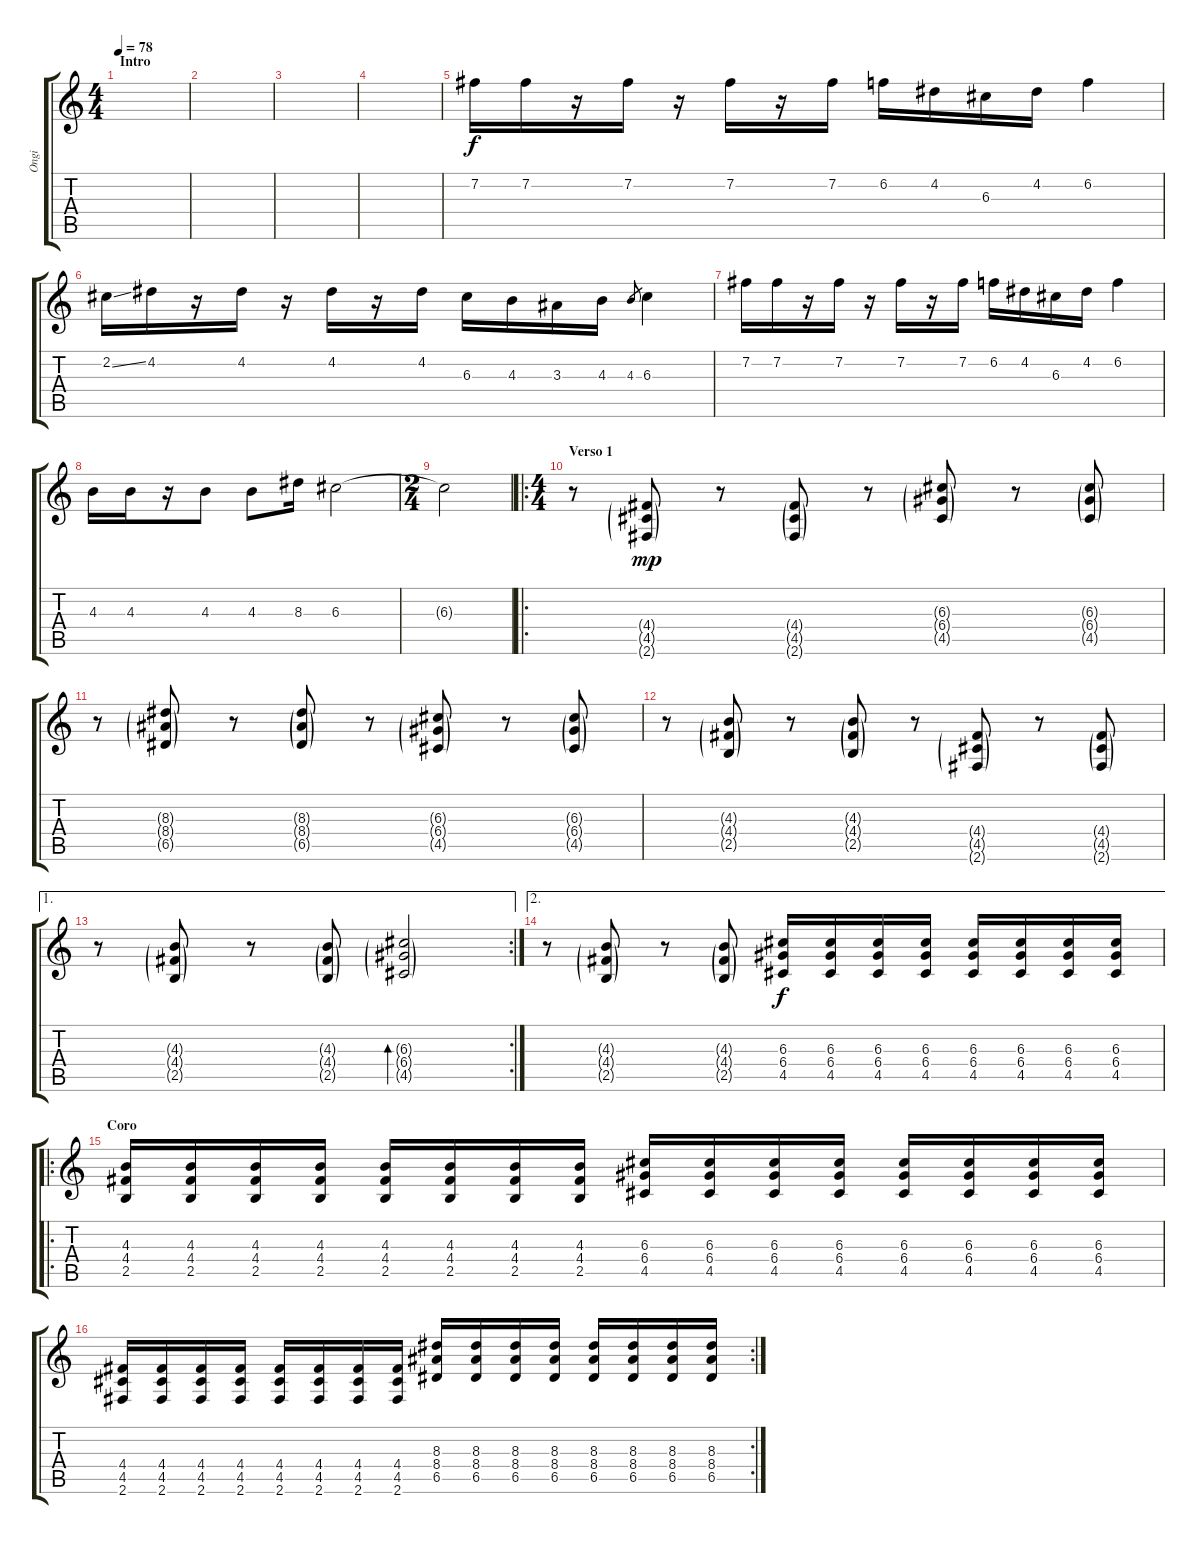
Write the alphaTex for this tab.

\track ("Ongi" "Ongi") {instrument distortionguitar}
\staff {score tabs}
\tuning (E4 B3 G3 D3 A2 E2) {hide}
\ts (4 4)
\section ("" "Intro")
\tempo 78
\clef g2
\ks c
|
|
|
|
7.2.16 7.2.16 r.16 7.2.16 r.16 7.2.16 r.16 7.2.16 6.2.16 4.2.16 6.3.16 4.2.16 6.2.4 |
2.2{ss}.16 4.2.16 r.16 4.2.16 r.16 4.2.16 r.16 4.2.16 6.3.16 4.3.16 3.3.16 4.3.16 4.3.8{gr} 6.3.4 |
7.2.16 7.2.16 r.16 7.2.16 r.16 7.2.16 r.16 7.2.16 6.2.16 4.2.16 6.3.16 4.2.16 6.2.4 |
4.3.16 4.3.16 r.16 4.3.8 4.3.8 8.3.16 6.3.2 |
\ts (2 4)
6.3{t}.2 |
\ro
\ts (4 4)
\section ("" "Verso 1")
r.8{instrument electricguitarmuted} (4.4{g} 4.5{g} 2.6{g}).8{dy mp} r.8 (4.4{g} 4.5{g} 2.6{g}).8 r.8 (6.3{g} 6.4{g} 4.5{g}).8 r.8 (6.3{g} 6.4{g} 4.5{g}).8 |
r.8 (8.3{g} 8.4{g} 6.5{g}).8 r.8 (8.3{g} 8.4{g} 6.5{g}).8 r.8 (6.3{g} 6.4{g} 4.5{g}).8 r.8 (6.3{g} 6.4{g} 4.5{g}).8 |
r.8 (4.3{g} 4.4{g} 2.5{g}).8 r.8 (4.3{g} 4.4{g} 2.5{g}).8 r.8 (4.4{g} 4.5{g} 2.6{g}).8 r.8 (4.4{g} 4.5{g} 2.6{g}).8 |
\ae 1
\rc 2
r.8 (4.3{g} 4.4{g} 2.5{g}).8 r.8 (4.3{g} 4.4{g} 2.5{g}).8 (6.3{g} 6.4{g} 4.5{g}).2{bd 120} |
\ae 2
r.8 (4.3{g} 4.4{g} 2.5{g}).8 r.8 (4.3{g} 4.4{g} 2.5{g}).8 (6.3 6.4 4.5).16{dy f volume 11 instrument distortionguitar} (6.3 6.4 4.5).16 (6.3 6.4 4.5).16 (6.3 6.4 4.5).16 (6.3 6.4 4.5).16 (6.3 6.4 4.5).16 (6.3 6.4 4.5).16 (6.3 6.4 4.5).16 |
\ro
\section ("" "Coro")
(4.3 4.4 2.5).16 (4.3 4.4 2.5).16 (4.3 4.4 2.5).16 (4.3 4.4 2.5).16 (4.3 4.4 2.5).16 (4.3 4.4 2.5).16 (4.3 4.4 2.5).16 (4.3 4.4 2.5).16 (6.3 6.4 4.5).16 (6.3 6.4 4.5).16 (6.3 6.4 4.5).16 (6.3 6.4 4.5).16 (6.3 6.4 4.5).16 (6.3 6.4 4.5).16 (6.3 6.4 4.5).16 (6.3 6.4 4.5).16 |
\rc 2
(4.4 4.5 2.6).16 (4.4 4.5 2.6).16 (4.4 4.5 2.6).16 (4.4 4.5 2.6).16 (4.4 4.5 2.6).16 (4.4 4.5 2.6).16 (4.4 4.5 2.6).16 (4.4 4.5 2.6).16 (8.3 8.4 6.5).16 (8.3 8.4 6.5).16 (8.3 8.4 6.5).16 (8.3 8.4 6.5).16 (8.3 8.4 6.5).16 (8.3 8.4 6.5).16 (8.3 8.4 6.5).16 (8.3 8.4 6.5).16
